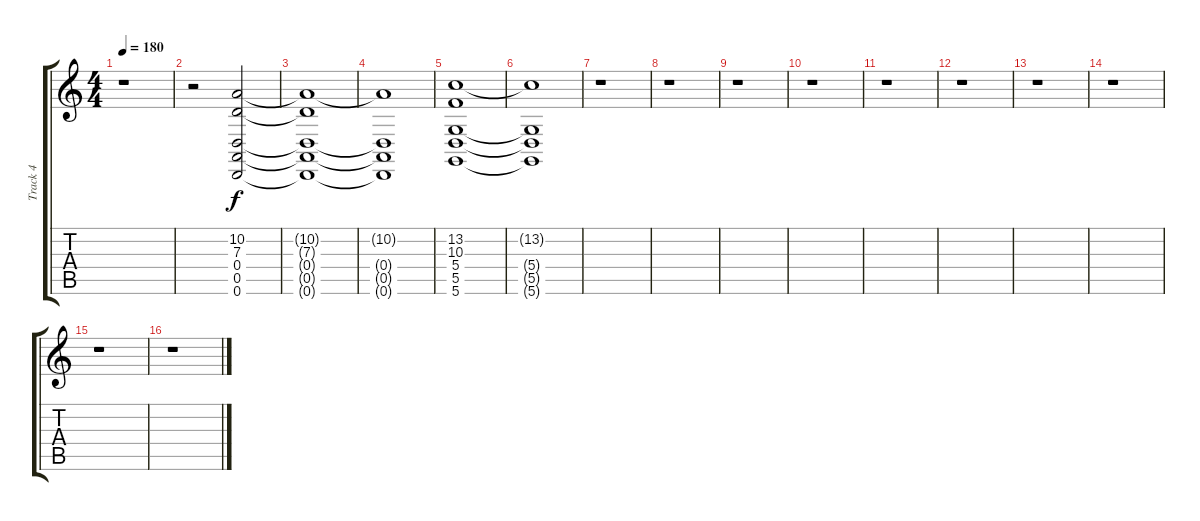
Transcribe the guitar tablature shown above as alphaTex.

\track ("Track 4" "Track 4") {instrument pad2warm}
\staff {score tabs}
\tuning (E4 B3 G3 D3 A2 D2) {hide}
\ts (4 4)
\tempo 180
\clef g2
\ks c
r.1{dy f} |
r.2 (10.2 7.3 0.4 0.5 0.6).2 |
(10.2{t} 7.3{t} 0.4{t} 0.5{t} 0.6{t}).1 |
(10.2{t} 0.4{t} 0.5{t} 0.6{t}).1 |
(13.2 10.3 5.4 5.5 5.6).1 |
(13.2{t} 5.4{t} 5.5{t} 5.6{t}).1 |
r.1 |
r.1 |
r.1 |
r.1 |
r.1 |
r.1 |
r.1 |
r.1 |
r.1 |
r.1
